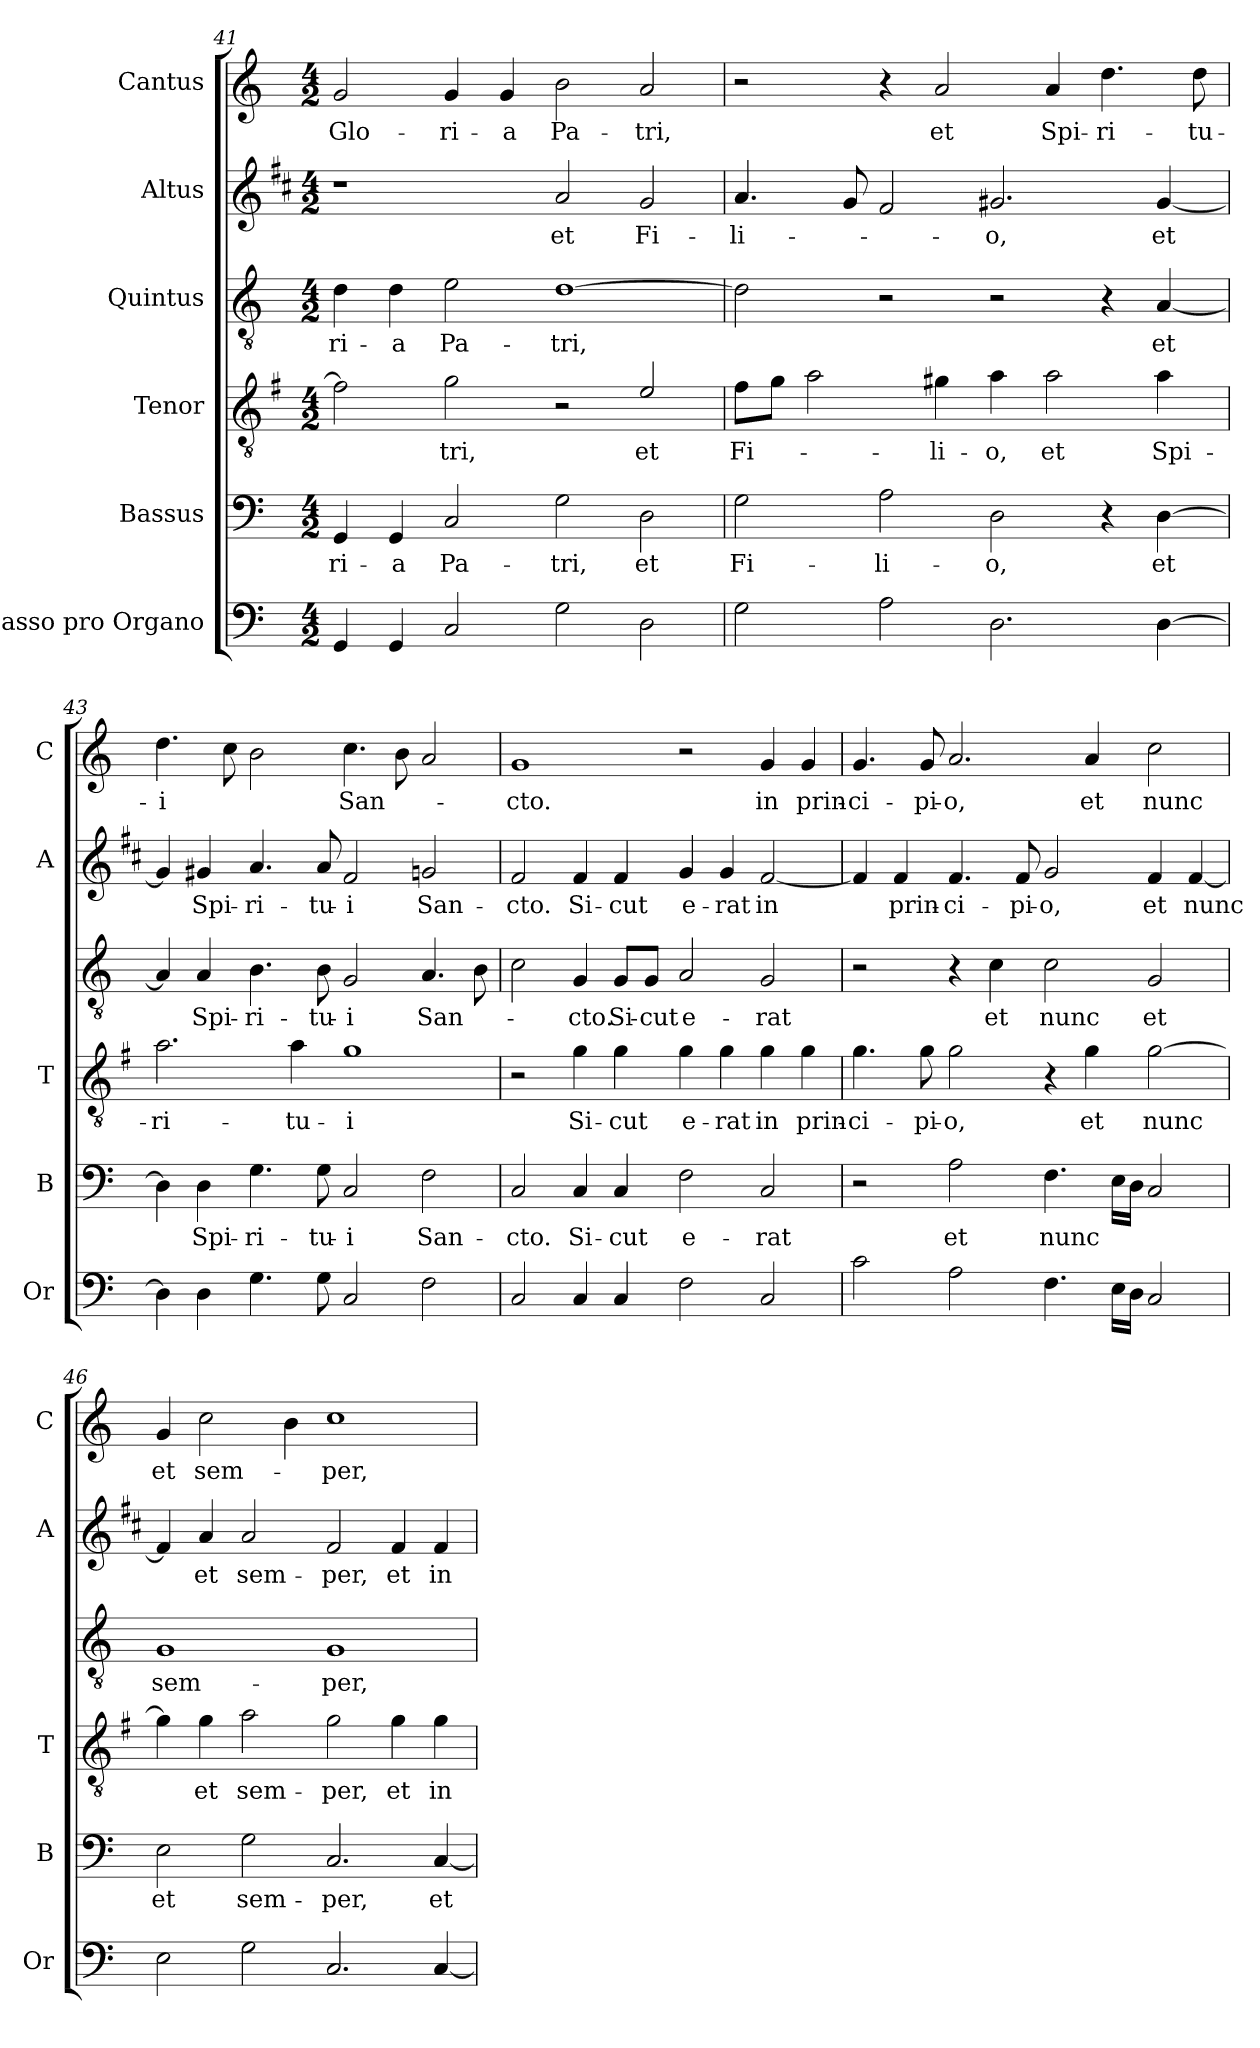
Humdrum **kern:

**kern	**kern	**text	**kern	**text	**kern	**text	**kern	**text	**kern	**text
*part6	*part5	*part5	*part4	*part4	*part3	*part3	*part2	*part2	*part1	*part1
*staff6	*staff5	*staff5	*staff4	*staff4	*staff3	*staff3	*staff2	*staff2	*staff1	*staff1
*I"Basso pro Organo	*I"Bassus	*	*I"Tenor	*	*I"Quintus	*	*I"Altus	*	*I"Cantus	*
*I'Or	*I'B	*	*I'T	*	*	*	*I'A	*	*I'C	*
*clefF4	*clefF4	*	*clefGv2	*	*clefGv2	*	*clefG2	*	*clefG2	*
*	*	*	*ITrd4c7	*	*	*	*ITrd1c2	*	*	*
*k[]	*k[]	*	*k[]	*	*k[]	*	*k[]	*	*k[]	*
*C:	*C:	*	*C:	*	*C:	*	*C:	*	*C:	*
*M4/2	*M4/2	*	*M4/2	*	*M4/2	*	*M4/2	*	*M4/2	*
=41	=41	=41	=41	=41	=41	=41	=41	=41	=41	=41
!	!	!LO:LY:b	!	!	!	!LO:LY:b	!	!	!	!LO:LY:b
4GG/	4GG/	-ri-	2B\]	.	4d\	-ri-	1r	.	2g/	Glo-
!	!	!LO:LY:b	!	!	!	!LO:LY:b	!	!	!	!
4GG/	4GG/	-a	.	.	4d\	-a	.	.	.	.
!	!	!LO:LY:b	!	!LO:LY:b	!	!LO:LY:b	!	!	!	!LO:LY:b
2C/	2C/	Pa-	2c\	-tri,	2e\	Pa-	.	.	4g/	-ri-
!	!	!	!	!	!	!	!	!	!	!LO:LY:b
.	.	.	.	.	.	.	.	.	4g/	-a
!	!	!LO:LY:b	!	!	!	!LO:LY:b	!	!LO:LY:b	!	!LO:LY:b
2G\	2G\	-tri,	2r	.	[1d	-tri,	2g/	et	2b\	Pa-
!	!	!LO:LY:b	!	!LO:LY:b	!	!	!	!LO:LY:b	!	!LO:LY:b
2D\	2D\	et	2A/	et	.	.	2f/	Fi-	2a/	-tri,
!!LO:PB:g=z
=42	=42	=42	=42	=42	=42	=42	=42	=42	=42	=42
!	!	!LO:LY:b	!	!LO:LY:b	!	!	!	!LO:LY:b	!	!
2G\	2G\	Fi-	8B\L	Fi-	2d\]	.	4.g/	-li-	2r	.
.	.	.	8c\J	.	.	.	.	.	.	.
.	.	.	2d\	.	.	.	.	.	.	.
.	.	.	.	.	.	.	8f/	.	.	.
!	!	!LO:LY:b	!	!	!	!	!	!	!	!
2A\	2A\	-li-	.	.	2r	.	2e/	.	4r	.
!	!	!	!	!LO:LY:b	!	!	!	!	!	!LO:LY:b
.	.	.	4c#X\	-li-	.	.	.	.	2a/	et
!	!	!LO:LY:b	!	!LO:LY:b	!	!	!	!LO:LY:b	!	!
2.D\	2D\	-o,	4d\	-o,	2r	.	2.f#X/	-o,	.	.
!	!	!	!	!LO:LY:b	!	!	!	!	!	!LO:LY:b
.	.	.	2d\	et	.	.	.	.	4a/	Spi-
!	!	!	!	!	!	!	!	!	!	!LO:LY:b
.	4r	.	.	.	4r	.	.	.	4.dd\	-ri-
!	!	!LO:LY:b	!	!LO:LY:b	!	!LO:LY:b	!	!LO:LY:b	!	!
[4D\	[4D\	et	4d\	Spi-	[4A/	et	[4f#/	et	.	.
!	!	!	!	!	!	!	!	!	!	!LO:LY:b
.	.	.	.	.	.	.	.	.	8dd\	-tu-
=43	=43	=43	=43	=43	=43	=43	=43	=43	=43	=43
!	!	!	!	!LO:LY:b	!	!	!	!	!	!LO:LY:b
4D\]	4D\]	.	2.d\	-ri-	4A/]	.	4f#/]	.	4.dd\	-i
!	!	!LO:LY:b	!	!	!	!LO:LY:b	!	!LO:LY:b	!	!
4D\	4D\	Spi-	.	.	4A/	Spi-	4f#X/	Spi-	.	.
.	.	.	.	.	.	.	.	.	8cc\	.
!	!	!LO:LY:b	!	!	!	!LO:LY:b	!	!LO:LY:b	!	!
4.G\	4.G\	-ri-	.	.	4.B\	-ri-	4.g/	-ri-	2b\	.
!	!	!	!	!LO:LY:b	!	!	!	!	!	!
.	.	.	4d\	-tu-	.	.	.	.	.	.
!	!	!LO:LY:b	!	!	!	!LO:LY:b	!	!LO:LY:b	!	!
8G\	8G\	-tu-	.	.	8B\	-tu-	8g/	-tu-	.	.
!	!	!LO:LY:b	!	!LO:LY:b	!	!LO:LY:b	!	!LO:LY:b	!	!LO:LY:b
2C/	2C/	-i	1c	-i	2G/	-i	2e/	-i	4.cc\	San-
.	.	.	.	.	.	.	.	.	8b\	.
!	!	!LO:LY:b	!	!	!	!LO:LY:b	!	!LO:LY:b	!	!
2F\	2F\	San-	.	.	4.A/	San-	2fn/	San-	2a/	.
.	.	.	.	.	8B\	.	.	.	.	.
=44	=44	=44	=44	=44	=44	=44	=44	=44	=44	=44
!	!	!LO:LY:b	!	!	!	!	!	!LO:LY:b	!	!LO:LY:b
2C/	2C/	-cto.	2r	.	2c\	.	2e/	-cto.	1g	-cto.
!	!	!LO:LY:b	!	!LO:LY:b	!	!LO:LY:b	!	!LO:LY:b	!	!
4C/	4C/	Si-	4c\	Si-	4G/	-cto.	4e/	Si-	.	.
!	!	!LO:LY:b	!	!LO:LY:b	!	!LO:LY:b	!	!LO:LY:b	!	!
4C/	4C/	-cut	4c\	-cut	8G/L	Si-	4e/	-cut	.	.
!	!	!	!	!	!	!LO:LY:b	!	!	!	!
.	.	.	.	.	8G/J	-cut	.	.	.	.
!	!	!LO:LY:b	!	!LO:LY:b	!	!LO:LY:b	!	!LO:LY:b	!	!
2F\	2F\	e-	4c\	e-	2A/	e-	4f/	e-	2r	.
!	!	!	!	!LO:LY:b	!	!	!	!LO:LY:b	!	!
.	.	.	4c\	-rat	.	.	4f/	-rat	.	.
!	!	!LO:LY:b	!	!LO:LY:b	!	!LO:LY:b	!	!LO:LY:b	!	!LO:LY:b
2C/	2C/	-rat	4c\	in	2G/	-rat	[2e/	in	4g/	in
!	!	!	!	!LO:LY:b	!	!	!	!	!	!LO:LY:b
.	.	.	4c\	prin-	.	.	.	.	4g/	prin-
!!LO:LB:g=z
=45	=45	=45	=45	=45	=45	=45	=45	=45	=45	=45
!	!	!	!	!LO:LY:b	!	!	!	!	!	!LO:LY:b
2c\	2r	.	4.c\	-ci-	2r	.	4e/]	.	4.g/	-ci-
!	!	!	!	!	!	!	!	!LO:LY:b	!	!
.	.	.	.	.	.	.	4e/	prin-	.	.
!	!	!	!	!LO:LY:b	!	!	!	!	!	!LO:LY:b
.	.	.	8c\	-pi-	.	.	.	.	8g/	-pi-
!	!	!LO:LY:b	!	!LO:LY:b	!	!	!	!LO:LY:b	!	!LO:LY:b
2A\	2A\	et	2c\	-o,	4r	.	4.e/	-ci-	2.a/	-o,
!	!	!	!	!	!	!LO:LY:b	!	!	!	!
.	.	.	.	.	4c\	et	.	.	.	.
!	!	!	!	!	!	!	!	!LO:LY:b	!	!
.	.	.	.	.	.	.	8e/	-pi-	.	.
!	!	!LO:LY:b	!	!	!	!LO:LY:b	!	!LO:LY:b	!	!
4.F\	4.F\	nunc	4r	.	2c\	nunc	2f/	-o,	.	.
!	!	!	!	!LO:LY:b	!	!	!	!	!	!LO:LY:b
.	.	.	4c\	et	.	.	.	.	4a/	et
16E\LL	16E\LL	.	.	.	.	.	.	.	.	.
16D\JJ	16D\JJ	.	.	.	.	.	.	.	.	.
!	!	!	!	!LO:LY:b	!	!LO:LY:b	!	!LO:LY:b	!	!LO:LY:b
2C/	2C/	.	[2c\	nunc	2G/	et	4e/	et	2cc\	nunc
!	!	!	!	!	!	!	!	!LO:LY:b	!	!
.	.	.	.	.	.	.	[4e/	nunc	.	.
=46	=46	=46	=46	=46	=46	=46	=46	=46	=46	=46
!	!	!LO:LY:b	!	!	!	!LO:LY:b	!	!	!	!LO:LY:b
2E\	2E\	et	4c\]	.	1G	sem-	4e/]	.	4g/	et
!	!	!	!	!LO:LY:b	!	!	!	!LO:LY:b	!	!LO:LY:b
.	.	.	4c\	et	.	.	4g/	et	2cc\	sem-
!	!	!LO:LY:b	!	!LO:LY:b	!	!	!	!LO:LY:b	!	!
2G\	2G\	sem-	2d\	sem-	.	.	2g/	sem-	.	.
.	.	.	.	.	.	.	.	.	4b\	.
!	!	!LO:LY:b	!	!LO:LY:b	!	!LO:LY:b	!	!LO:LY:b	!	!LO:LY:b
2.C/	2.C/	-per,	2c\	-per,	1G	-per,	2e/	-per,	1cc	-per,
!	!	!	!	!LO:LY:b	!	!	!	!LO:LY:b	!	!
.	.	.	4c\	et	.	.	4e/	et	.	.
!	!	!LO:LY:b	!	!LO:LY:b	!	!	!	!LO:LY:b	!	!
[4C/	[4C/	et	4c\	in	.	.	4e/	in	.	.
=	=	=	=	=	=	=	=	=	=	=
*-	*-	*-	*-	*-	*-	*-	*-	*-	*-	*-
